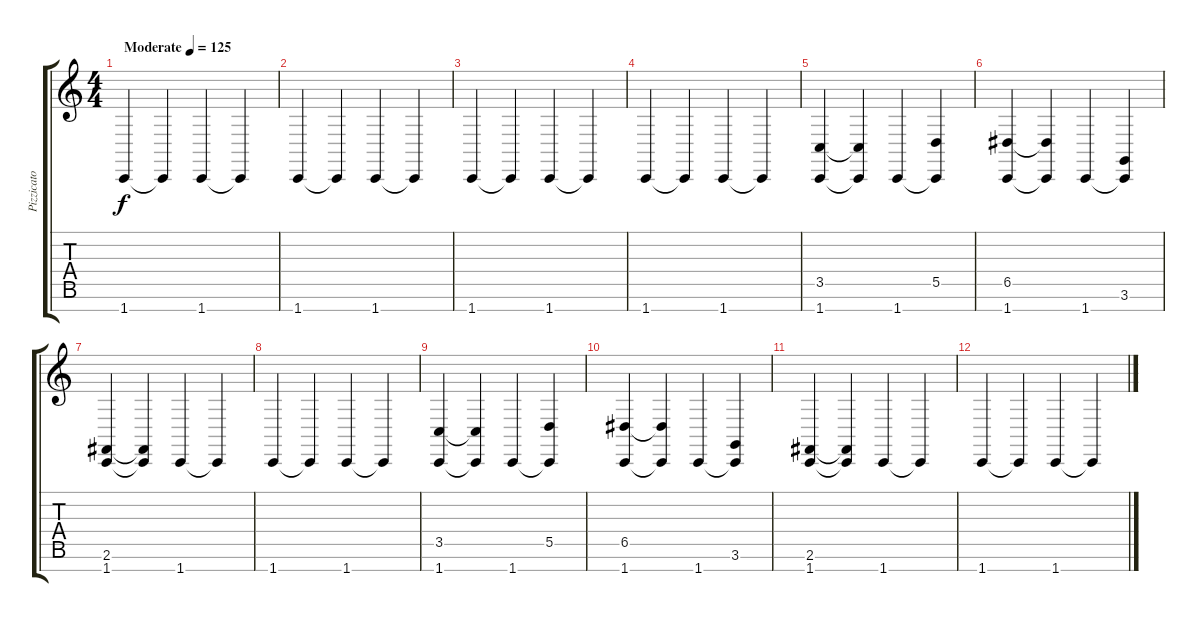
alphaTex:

\track ("Pizzicato" "Pizzicato") {instrument pizzicatostrings}
\staff {score tabs}
\tuning (E4 B3 G3 D3 A2 E2 B1) {hide}
\ts (4 4)
\tempo (125 "Moderate")
\clef g2
\ks c
1.7.4{dy f instrument pizzicatostrings} 1.7{t}.4 1.7.4 1.7{t}.4 |
1.7.4 1.7{t}.4 1.7.4 1.7{t}.4 |
1.7.4 1.7{t}.4 1.7.4 1.7{t}.4 |
1.7.4 1.7{t}.4 1.7.4 1.7{t}.4 |
(3.5 1.7).4 (3.5{t} 1.7{t}).4 1.7.4 (5.5 1.7{t}).4 |
(6.5 1.7).4 (6.5{t} 1.7{t}).4 1.7.4 (3.6 1.7{t}).4 |
(2.6 1.7).4 (2.6{t} 1.7{t}).4 1.7.4 1.7{t}.4 |
1.7.4 1.7{t}.4 1.7.4 1.7{t}.4 |
(3.5 1.7).4 (3.5{t} 1.7{t}).4 1.7.4 (5.5 1.7{t}).4 |
(6.5 1.7).4 (6.5{t} 1.7{t}).4 1.7.4 (3.6 1.7{t}).4 |
(2.6 1.7).4 (2.6{t} 1.7{t}).4 1.7.4 1.7{t}.4 |
1.7.4 1.7{t}.4 1.7.4 1.7{t}.4
